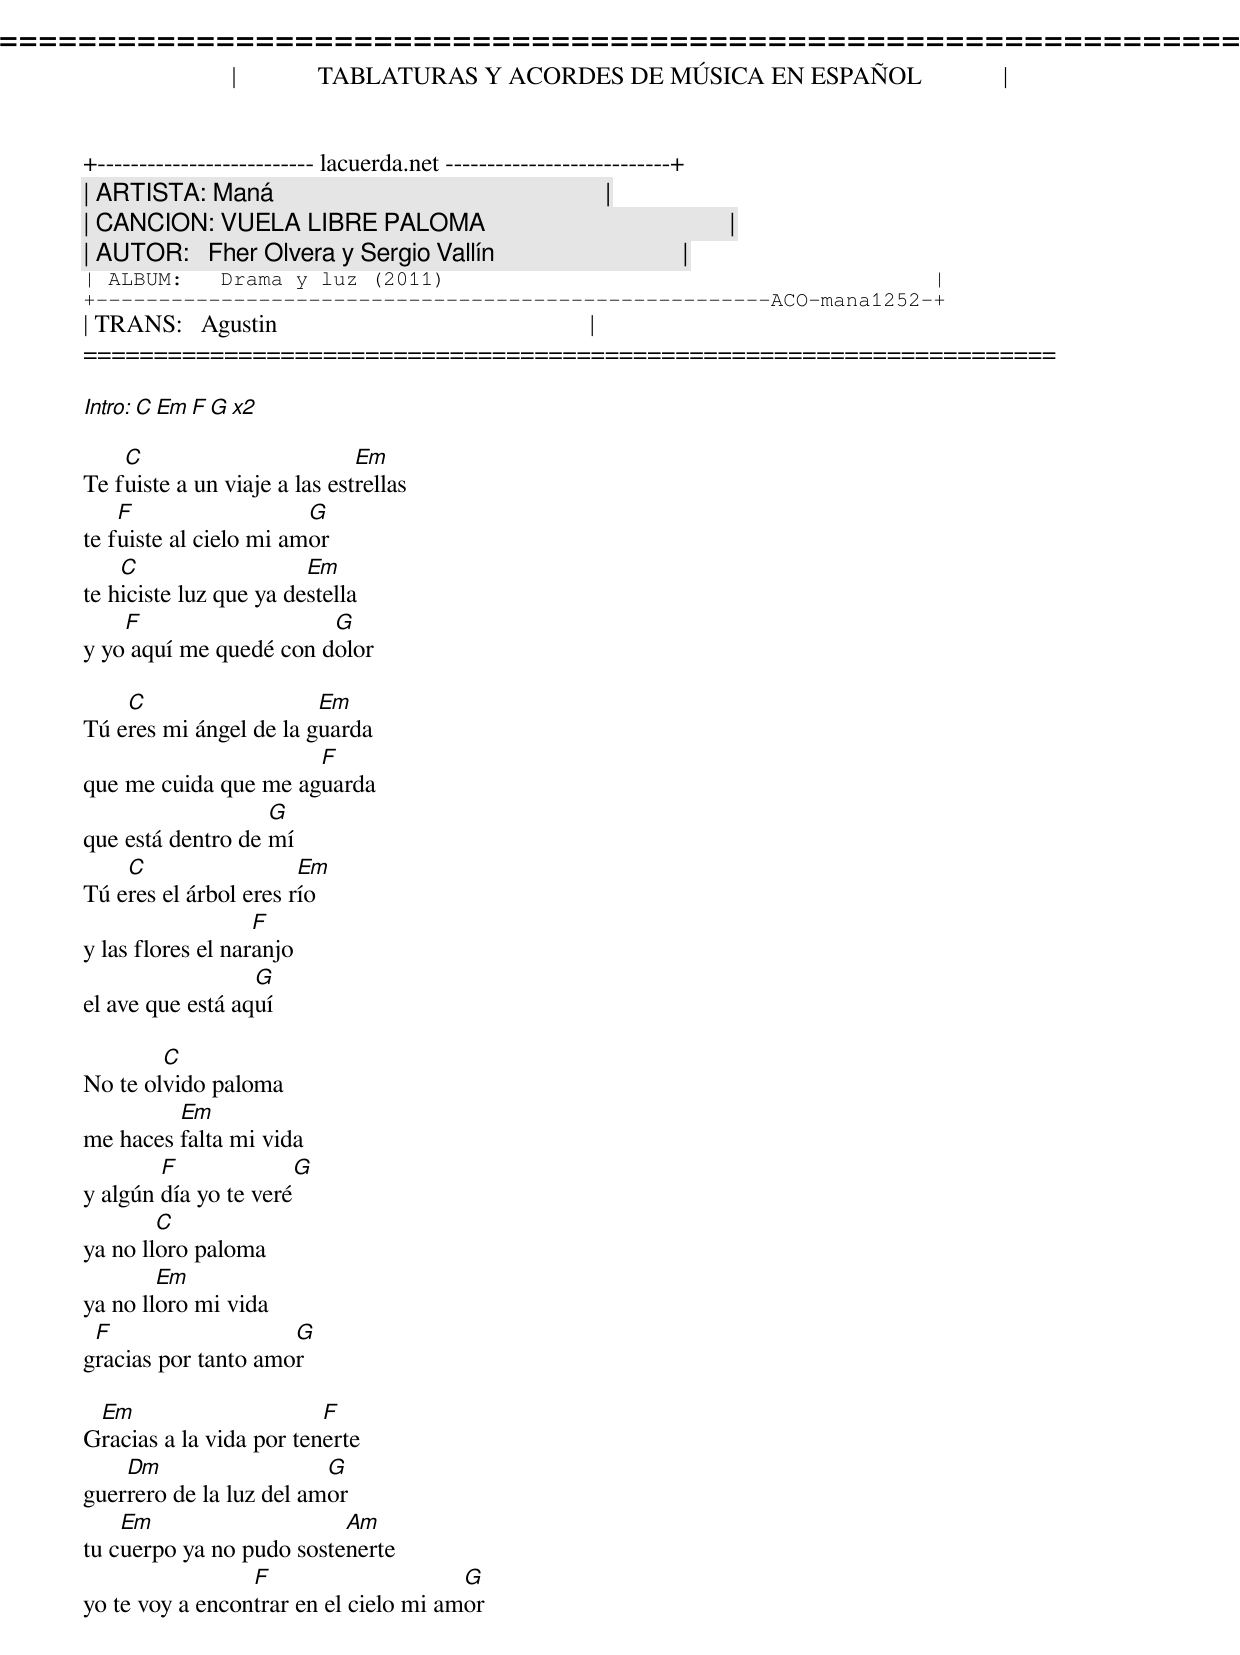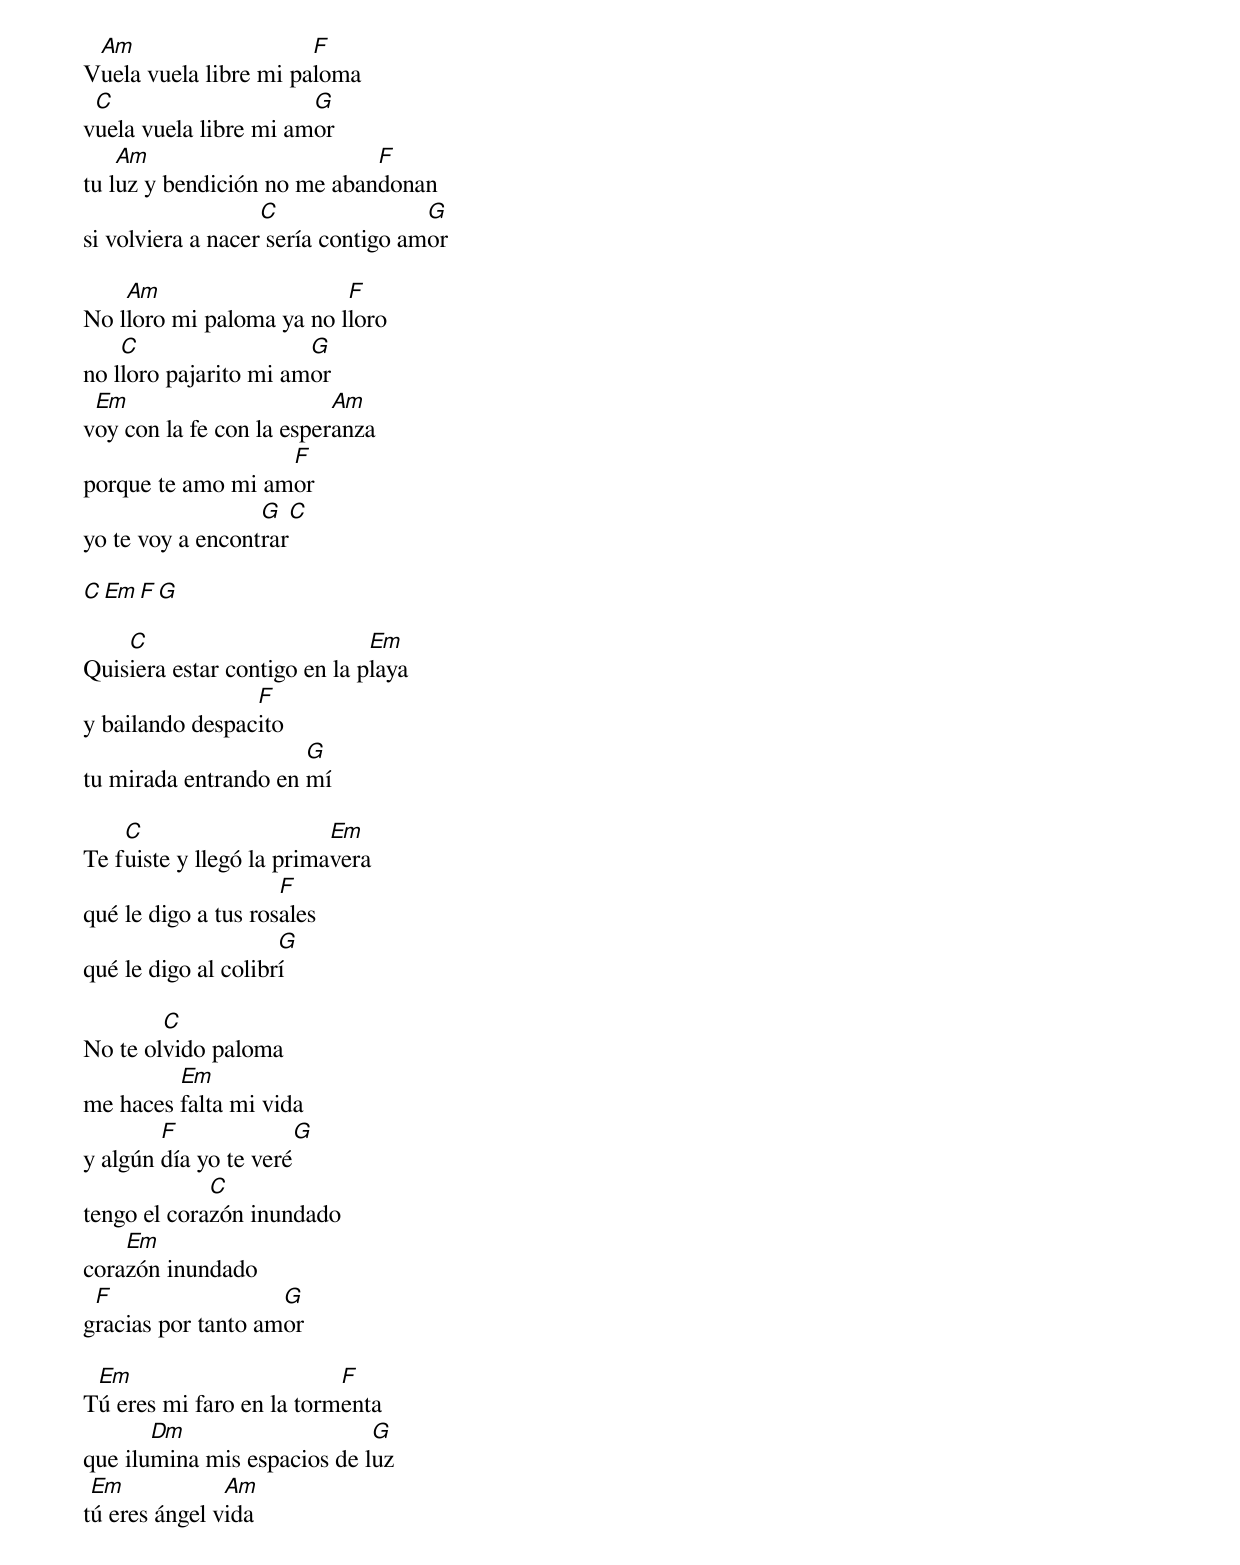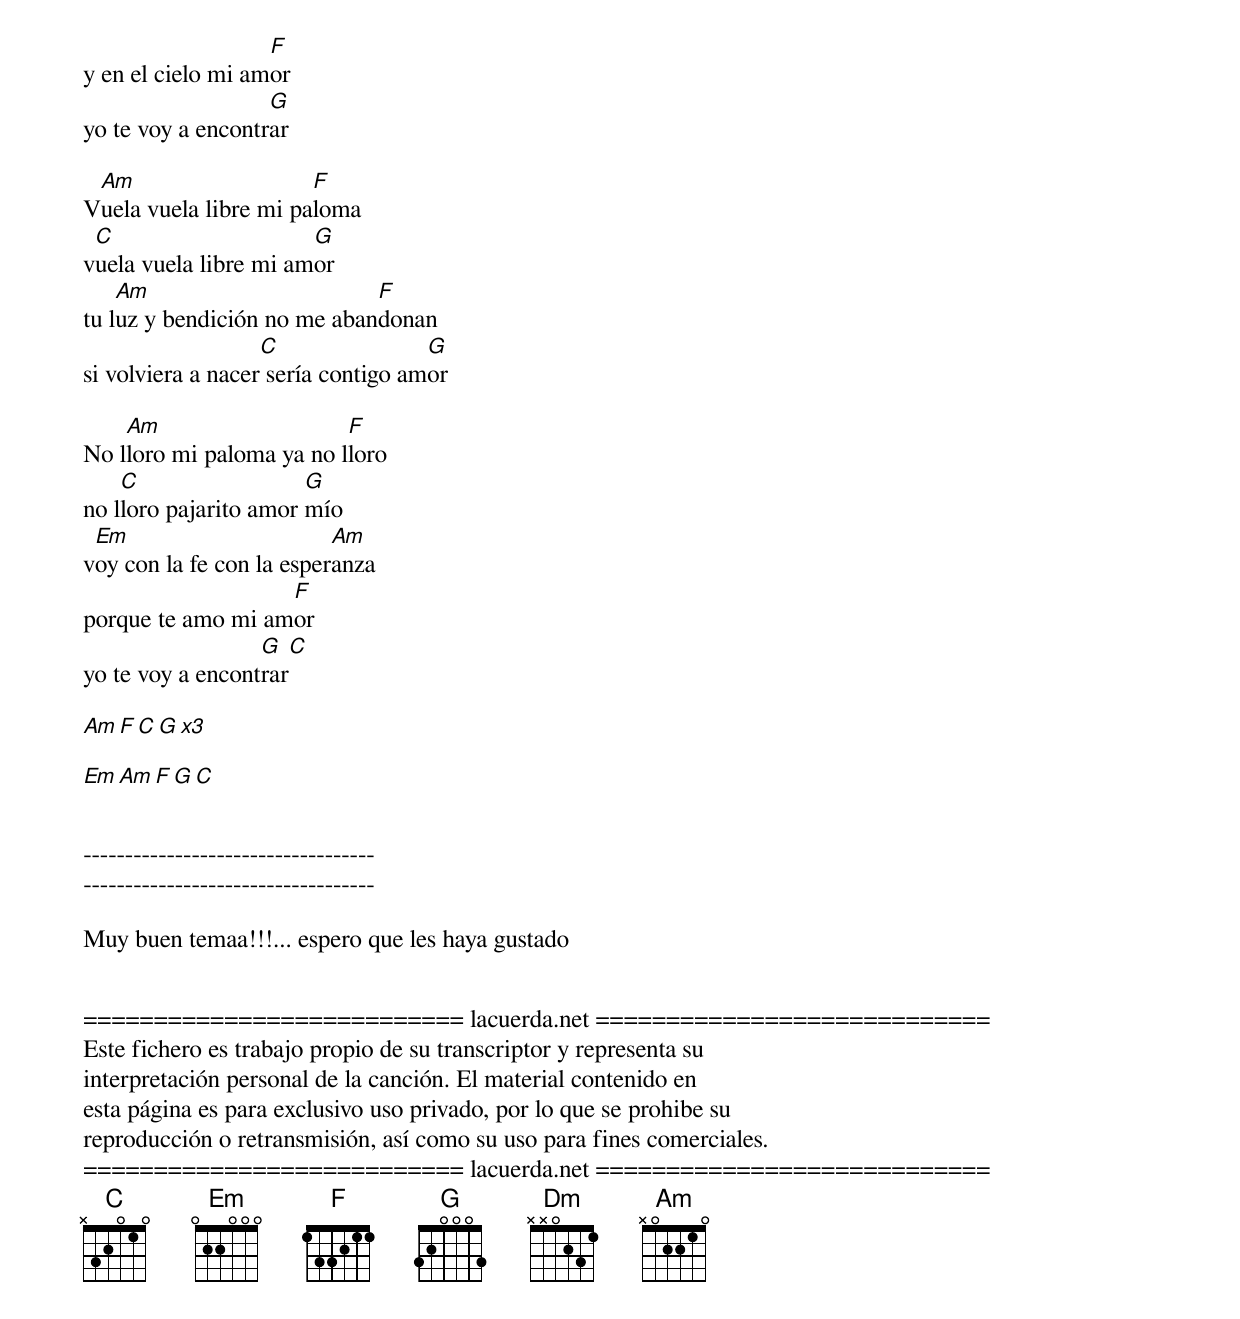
=====================================================================
|             TABLATURAS Y ACORDES DE MÚSICA EN ESPAÑOL             |
+-------------------------- lacuerda.net ---------------------------+
| ARTISTA: Maná                                                     |
| CANCION: VUELA LIBRE PALOMA                                       |
| AUTOR:   Fher Olvera y Sergio Vallín                              |
| ALBUM:   Drama y luz (2011)                                       |
+------------------------------------------------------ACO-mana1252-+
| TRANS:   Agustin                                                  |
=====================================================================

Intro: C Em F G x2

    C                         Em
Te fuiste a un viaje a las estrellas
    F                   G
te fuiste al cielo mi amor
    C                   Em
te hiciste luz que ya destella
    F                   G
y yo aquí me quedé con dolor

    C                   Em
Tú eres mi ángel de la guarda
                      F
que me cuida que me aguarda
                   G
que está dentro de mí
    C                  Em
Tú eres el árbol eres río
                   F
y las flores el naranjo
                  G
el ave que está aquí

        C
No te olvido paloma
         Em
me haces falta mi vida
        F             G
y algún día yo te veré
        C
ya no lloro paloma
        Em
ya no lloro mi vida
 F                   G
gracias por tanto amor

 Em                      F
Gracias a la vida por tenerte
    Dm                   G
guerrero de la luz del amor
    Em                    Am
tu cuerpo ya no pudo sostenerte
                 F                     G
yo te voy a encontrar en el cielo mi amor

 Am                    F
Vuela vuela libre mi paloma
 C                     G
vuela vuela libre mi amor
    Am                       F
tu luz y bendición no me abandonan
                   C                G
si volviera a nacer sería contigo amor

    Am                    F
No lloro mi paloma ya no lloro
    C                  G
no lloro pajarito mi amor
 Em                       Am
voy con la fe con la esperanza
                   F
porque te amo mi amor
                  G  C
yo te voy a encontrar

 C Em F G

    C                         Em
Quisiera estar contigo en la playa
                 F
y bailando despacito
                      G
tu mirada entrando en mí

    C                     Em
Te fuiste y llegó la primavera
                     F
qué le digo a tus rosales
                     G
qué le digo al colibrí

        C
No te olvido paloma
         Em
me haces falta mi vida
        F             G
y algún día yo te veré
             C
tengo el corazón inundado
    Em
corazón inundado
 F                  G
gracias por tanto amor

 Em                       F
Tú eres mi faro en la tormenta
       Dm                    G
que ilumina mis espacios de luz
 Em            Am
tú eres ángel vida
                   F
y en el cielo mi amor
                   G
yo te voy a encontrar

 Am                    F
Vuela vuela libre mi paloma
 C                     G
vuela vuela libre mi amor
    Am                       F
tu luz y bendición no me abandonan
                   C                G
si volviera a nacer sería contigo amor

    Am                    F
No lloro mi paloma ya no lloro
    C                  G
no lloro pajarito amor mío
 Em                       Am
voy con la fe con la esperanza
                   F
porque te amo mi amor
                  G  C
yo te voy a encontrar

 Am F C G x3

 Em Am F G C


-----------------------------------
-----------------------------------

Muy buen temaa!!!... espero que les haya gustado


=========================== lacuerda.net ============================
Este fichero es trabajo propio de su transcriptor y representa su
interpretación personal de la canción. El material contenido en
esta página es para exclusivo uso privado, por lo que se prohibe su
reproducción o retransmisión, así como su uso para fines comerciales.
=========================== lacuerda.net ============================
